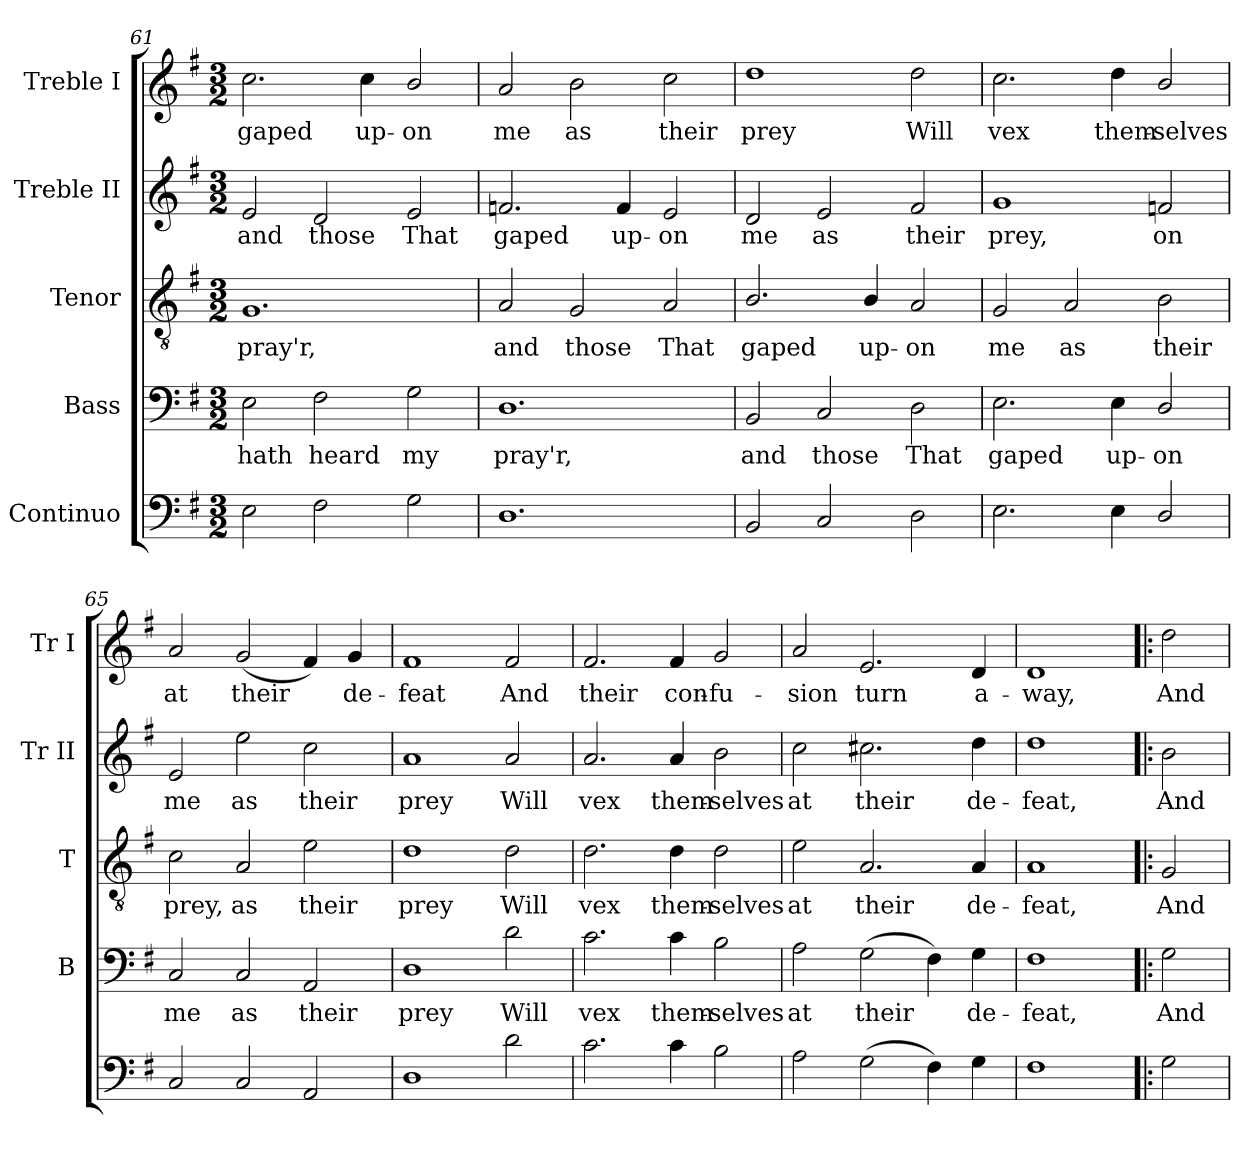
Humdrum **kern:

**kern	**kern	**text	**kern	**text	**kern	**text	**kern	**text
*part5	*part4	*part4	*part3	*part3	*part2	*part2	*part1	*part1
*staff5	*staff4	*staff4	*staff3	*staff3	*staff2	*staff2	*staff1	*staff1
*I"Continuo	*I"Bass	*	*I"Tenor	*	*I"Treble II	*	*I"Treble I	*
*	*I'B	*	*I'T	*	*I'Tr II	*	*I'Tr I	*
*clefF4	*clefF4	*	*clefGv2	*	*clefG2	*	*clefG2	*
*k[f#]	*k[f#]	*	*k[f#]	*	*k[f#]	*	*k[f#]	*
*G:	*G:	*	*G:	*	*G:	*	*G:	*
*M3/2	*M3/2	*	*M3/2	*	*M3/2	*	*M3/2	*
=61	=61	=61	=61	=61	=61	=61	=61	=61
!	!	!LO:LY:b	!	!LO:LY:b	!	!LO:LY:b	!	!LO:LY:b
2E\	2E\	hath	1.G	pray'r,	2e/	and	2.cc\	gaped
!	!	!LO:LY:b	!	!	!	!LO:LY:b	!	!
2F#\	2F#\	heard	.	.	2d/	those	.	.
!	!	!	!	!	!	!	!	!LO:LY:b
.	.	.	.	.	.	.	4cc\	up-
!	!	!LO:LY:b	!	!	!	!LO:LY:b	!	!LO:LY:b
2G\	2G\	my	.	.	2e/	That	2b/	-on
=62	=62	=62	=62	=62	=62	=62	=62	=62
!	!	!LO:LY:b	!	!LO:LY:b	!	!LO:LY:b	!	!LO:LY:b
1.D	1.D	pray'r,	2A/	and	2.fn/	gaped	2a/	me
!	!	!	!	!LO:LY:b	!	!	!	!LO:LY:b
.	.	.	2G/	those	.	.	2b\	as
!	!	!	!	!	!	!LO:LY:b	!	!
.	.	.	.	.	4f/	up-	.	.
!	!	!	!	!LO:LY:b	!	!LO:LY:b	!	!LO:LY:b
.	.	.	2A/	That	2e/	-on	2cc\	their
=63	=63	=63	=63	=63	=63	=63	=63	=63
!	!	!LO:LY:b	!	!LO:LY:b	!	!LO:LY:b	!	!LO:LY:b
2BB/	2BB/	and	2.B/	gaped	2d/	me	1dd	prey
!	!	!LO:LY:b	!	!	!	!LO:LY:b	!	!
2C/	2C/	those	.	.	2e/	as	.	.
!	!	!	!	!LO:LY:b	!	!	!	!
.	.	.	4B/	up-	.	.	.	.
!	!	!LO:LY:b	!	!LO:LY:b	!	!LO:LY:b	!	!LO:LY:b
2D\	2D\	That	2A/	-on	2f#/	their	2dd\	Will
=64	=64	=64	=64	=64	=64	=64	=64	=64
!	!	!LO:LY:b	!	!LO:LY:b	!	!LO:LY:b	!	!LO:LY:b
2.E\	2.E\	gaped	2G/	me	1g	prey,	2.cc\	vex
!	!	!	!	!LO:LY:b	!	!	!	!
.	.	.	2A/	as	.	.	.	.
!	!	!LO:LY:b	!	!	!	!	!	!LO:LY:b
4E\	4E\	up-	.	.	.	.	4dd\	them-
!	!	!LO:LY:b	!	!LO:LY:b	!	!LO:LY:b	!	!LO:LY:b
2D/	2D/	-on	2B\	their	2fn/	on	2b/	-selves
=65	=65	=65	=65	=65	=65	=65	=65	=65
!	!	!LO:LY:b	!	!LO:LY:b	!	!LO:LY:b	!	!LO:LY:b
2C/	2C/	me	2c\	prey,	2e/	me	2a/	at
!	!	!LO:LY:b	!	!LO:LY:b	!	!LO:LY:b	!	!LO:LY:b
2C/	2C/	as	2A/	as	2ee\	as	(<2g/	their
!	!	!LO:LY:b	!	!LO:LY:b	!	!LO:LY:b	!	!
2AA/	2AA/	their	2e\	their	2cc\	their	4f#/)	.
!	!	!	!	!	!	!	!	!LO:LY:b
.	.	.	.	.	.	.	4g/	de-
!!LO:LB:g=z
=66	=66	=66	=66	=66	=66	=66	=66	=66
!	!	!LO:LY:b	!	!LO:LY:b	!	!LO:LY:b	!	!LO:LY:b
1D	1D	prey	1d	prey	1a	prey	1f#	-feat
!	!	!LO:LY:b	!	!LO:LY:b	!	!LO:LY:b	!	!LO:LY:b
2d\	2d\	Will	2d\	Will	2a/	Will	2f#/	And
=67	=67	=67	=67	=67	=67	=67	=67	=67
!	!	!LO:LY:b	!	!LO:LY:b	!	!LO:LY:b	!	!LO:LY:b
2.c\	2.c\	vex	2.d\	vex	2.a/	vex	2.f#/	their
!	!	!LO:LY:b	!	!LO:LY:b	!	!LO:LY:b	!	!LO:LY:b
4c\	4c\	them-	4d\	them-	4a/	them-	4f#/	con-
!	!	!LO:LY:b	!	!LO:LY:b	!	!LO:LY:b	!	!LO:LY:b
2B\	2B\	-selves	2d\	-selves	2b\	-selves	2g/	-fu-
=68	=68	=68	=68	=68	=68	=68	=68	=68
!	!	!LO:LY:b	!	!LO:LY:b	!	!LO:LY:b	!	!LO:LY:b
2A\	2A\	at	2e\	at	2cc\	at	2a/	-sion
!	!	!LO:LY:b	!	!LO:LY:b	!	!LO:LY:b	!	!LO:LY:b
(>2G\	(>2G\	their	2.A/	their	2.cc#X\	their	2.e/	turn
4F#\)	4F#\)	.	.	.	.	.	.	.
!	!	!LO:LY:b	!	!LO:LY:b	!	!LO:LY:b	!	!LO:LY:b
4G\	4G\	de-	4A/	de-	4dd\	de-	4d/	a-
=69	=69	=69	=69	=69	=69	=69	=69	=69
!	!	!LO:LY:b	!	!LO:LY:b	!	!LO:LY:b	!	!LO:LY:b
1F#	1F#	-feat,	1A	-feat,	1dd	-feat,	1d	-way,
=70!|:	=70!|:	=70!|:	=70!|:	=70!|:	=70!|:	=70!|:	=70!|:	=70!|:
!	!	!LO:LY:b	!	!LO:LY:b	!	!LO:LY:b	!	!LO:LY:b
2G\	2G\	And	2G/	And	2b\	And	2dd\	And
=	=	=	=	=	=	=	=	=
*-	*-	*-	*-	*-	*-	*-	*-	*-
